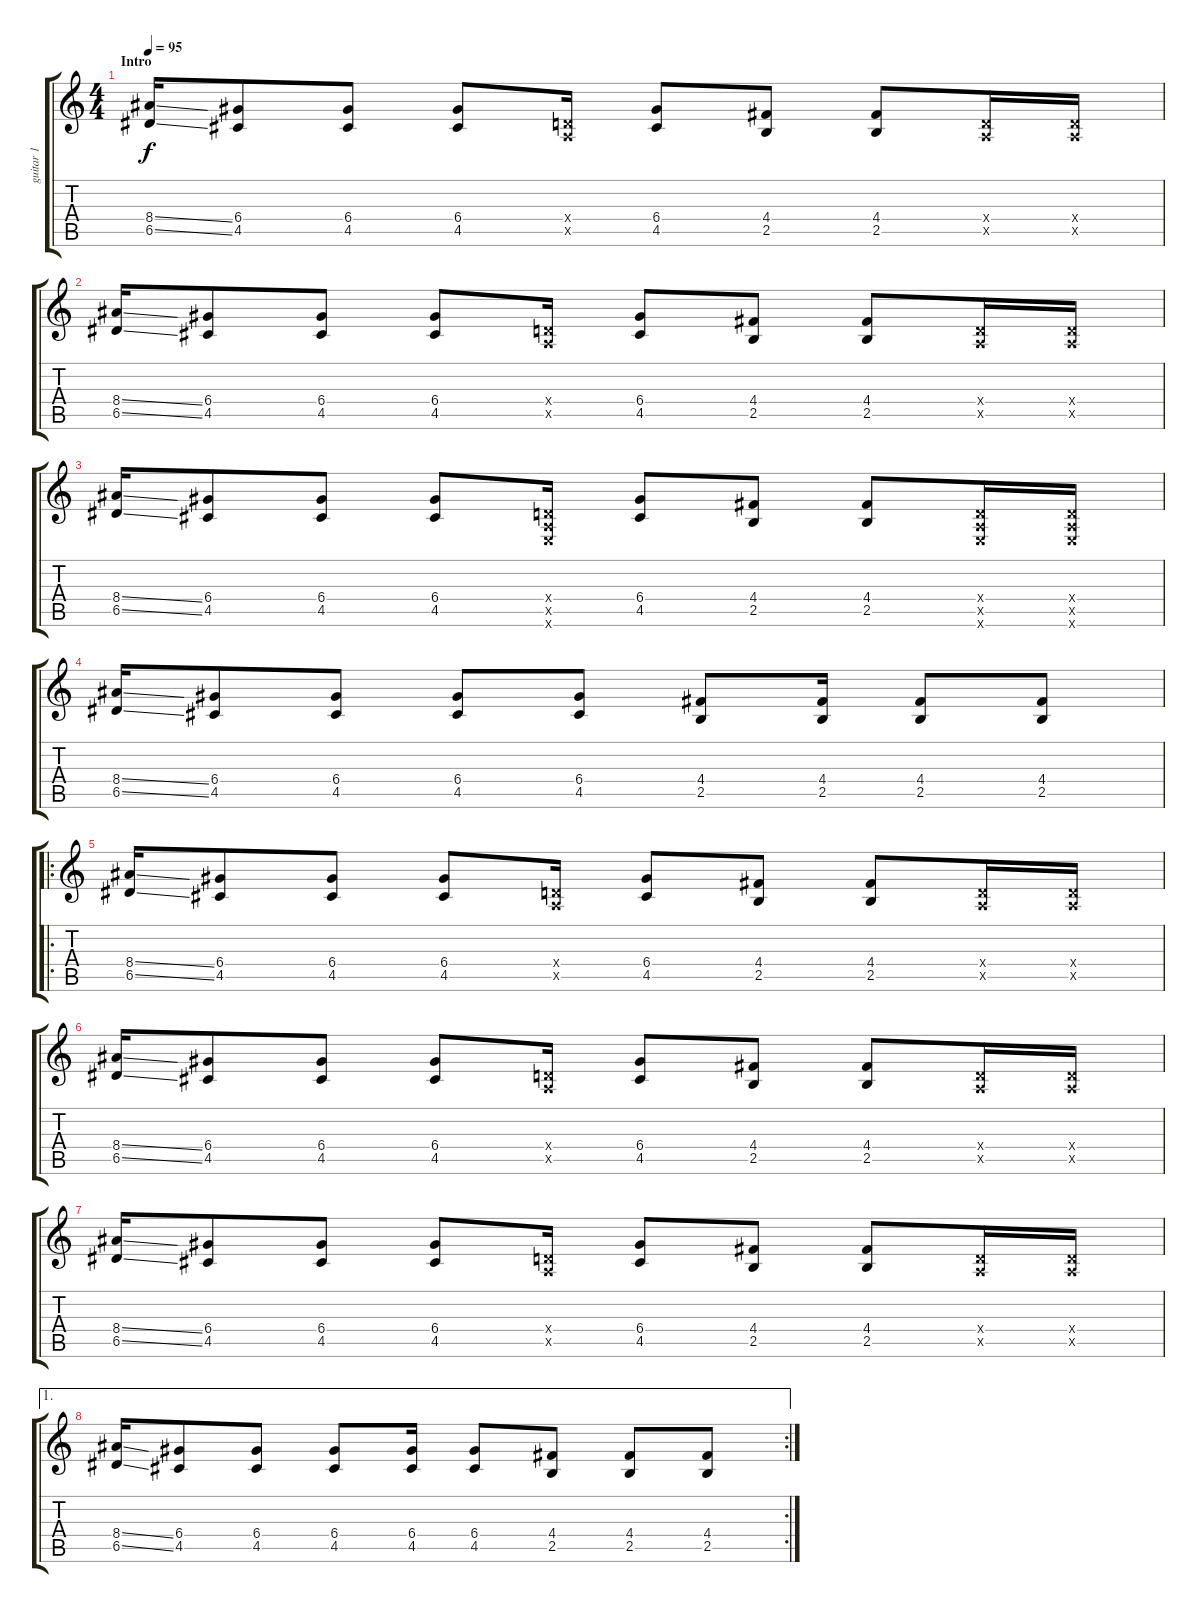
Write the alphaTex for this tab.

\track ("guitar 1" "guitar 1") {instrument distortionguitar}
\staff {score tabs}
\tuning (E4 B3 G3 D3 A2 E2) {hide}
\ts (4 4)
\section ("" "Intro")
\tempo 95
\clef g2
\ks c
(8.4{ss} 6.5{ss}).16{dy f volume 10 instrument distortionguitar} (6.4 4.5).8 (6.4 4.5).8 (6.4 4.5).8 (0.4{x} 0.5{x}).16 (6.4 4.5).8 (4.4 2.5).8 (4.4 2.5).8 (0.4{x} 0.5{x}).16 (0.4{x} 0.5{x}).16 |
(8.4{ss} 6.5{ss}).16 (6.4 4.5).8 (6.4 4.5).8 (6.4 4.5).8 (0.4{x} 0.5{x}).16 (6.4 4.5).8 (4.4 2.5).8 (4.4 2.5).8 (0.4{x} 0.5{x}).16 (0.4{x} 0.5{x}).16 |
(8.4{ss} 6.5{ss}).16 (6.4 4.5).8 (6.4 4.5).8 (6.4 4.5).8 (0.4{x} 0.5{x} 0.6{x}).16 (6.4 4.5).8 (4.4 2.5).8 (4.4 2.5).8 (0.4{x} 0.5{x} 0.6{x}).16 (0.4{x} 0.5{x} 0.6{x}).16 |
(8.4{ss} 6.5{ss}).16 (6.4 4.5).8 (6.4 4.5).8 (6.4 4.5).8 (6.4 4.5).8 (4.4 2.5).8 (4.4 2.5).16 (4.4 2.5).8 (4.4 2.5).8 |
\ro
(8.4{ss} 6.5{ss}).16 (6.4 4.5).8 (6.4 4.5).8 (6.4 4.5).8 (0.4{x} 0.5{x}).16 (6.4 4.5).8 (4.4 2.5).8 (4.4 2.5).8 (0.4{x} 0.5{x}).16 (0.4{x} 0.5{x}).16 |
(8.4{ss} 6.5{ss}).16 (6.4 4.5).8 (6.4 4.5).8 (6.4 4.5).8 (0.4{x} 0.5{x}).16 (6.4 4.5).8 (4.4 2.5).8 (4.4 2.5).8 (0.4{x} 0.5{x}).16 (0.4{x} 0.5{x}).16 |
(8.4{ss} 6.5{ss}).16 (6.4 4.5).8 (6.4 4.5).8 (6.4 4.5).8 (0.4{x} 0.5{x}).16 (6.4 4.5).8 (4.4 2.5).8 (4.4 2.5).8 (0.4{x} 0.5{x}).16 (0.4{x} 0.5{x}).16 |
\ae 1
\rc 2
(8.4{ss} 6.5{ss}).16 (6.4 4.5).8 (6.4 4.5).8 (6.4 4.5).8 (6.4 4.5).16 (6.4 4.5).8 (4.4 2.5).8 (4.4 2.5).8 (4.4 2.5).8
